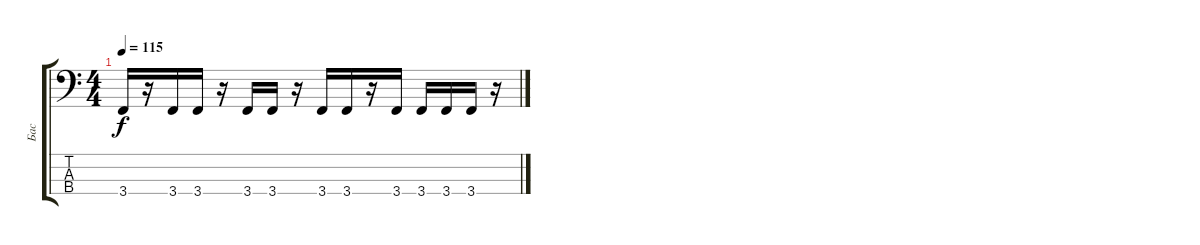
\track ("Бас" "Бас") {instrument electricbassfinger}
\staff {score tabs}
\tuning (F2 C2 G1 D1) {hide}
\ts (4 4)
\tempo 115
\clef f4
\ks c
3.4.16{dy f} r.16 3.4.16 3.4.16 r.16 3.4.16 3.4.16 r.16 3.4.16 3.4.16 r.16 3.4.16 3.4.16 3.4.16 3.4.16 r.16
